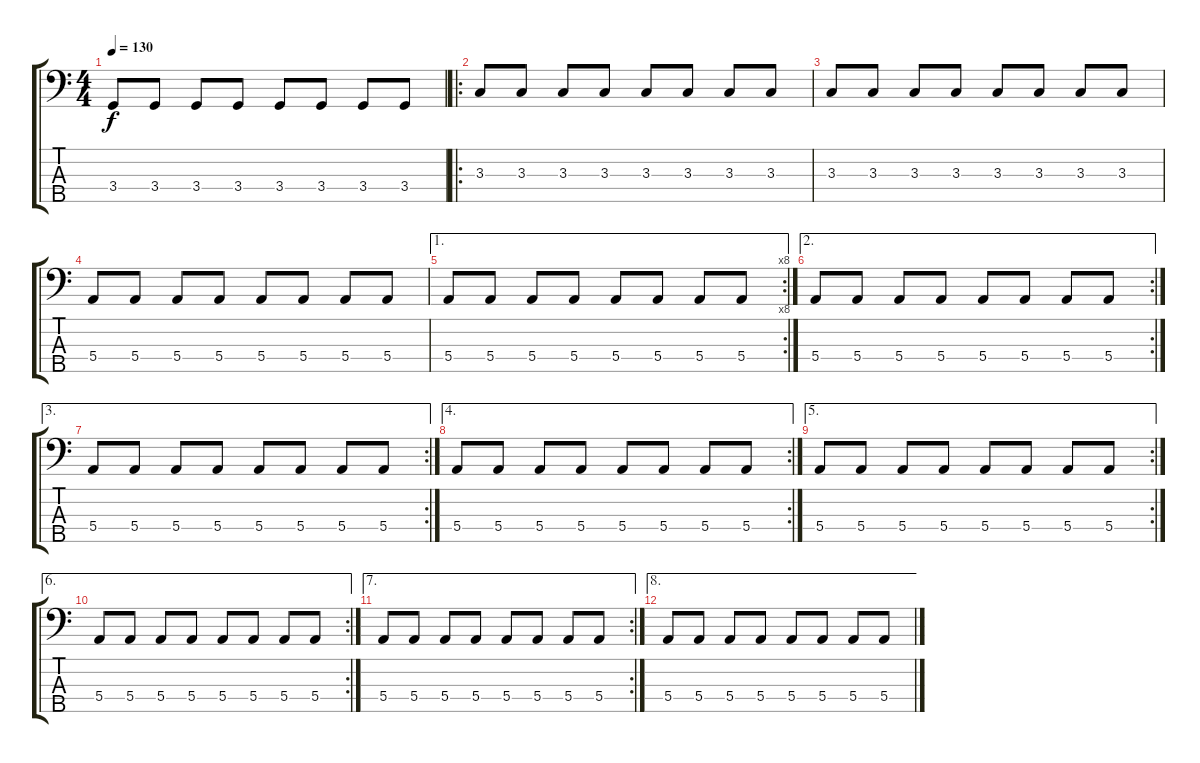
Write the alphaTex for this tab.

\track "" {instrument electricbassfinger}
\staff {score tabs}
\tuning (G2 D2 A1 E1 B0) {hide}
\ts (4 4)
\tempo 130
\clef f4
\ks c
3.4.8{dy f} 3.4.8 3.4.8 3.4.8 3.4.8 3.4.8 3.4.8 3.4.8 |
\ro
3.3.8 3.3.8 3.3.8 3.3.8 3.3.8 3.3.8 3.3.8 3.3.8 |
3.3.8 3.3.8 3.3.8 3.3.8 3.3.8 3.3.8 3.3.8 3.3.8 |
5.4.8 5.4.8 5.4.8 5.4.8 5.4.8 5.4.8 5.4.8 5.4.8 |
\ae 1
\rc 8
5.4.8 5.4.8 5.4.8 5.4.8 5.4.8 5.4.8 5.4.8 5.4.8 |
\ae 2
\rc 2
5.4.8 5.4.8 5.4.8 5.4.8 5.4.8 5.4.8 5.4.8 5.4.8 |
\ae 3
\rc 2
5.4.8 5.4.8 5.4.8 5.4.8 5.4.8 5.4.8 5.4.8 5.4.8 |
\ae 4
\rc 2
5.4.8 5.4.8 5.4.8 5.4.8 5.4.8 5.4.8 5.4.8 5.4.8 |
\ae 5
\rc 2
5.4.8 5.4.8 5.4.8 5.4.8 5.4.8 5.4.8 5.4.8 5.4.8 |
\ae 6
\rc 2
5.4.8 5.4.8 5.4.8 5.4.8 5.4.8 5.4.8 5.4.8 5.4.8 |
\ae 7
\rc 2
5.4.8 5.4.8 5.4.8 5.4.8 5.4.8 5.4.8 5.4.8 5.4.8 |
\ae 8
5.4.8 5.4.8 5.4.8 5.4.8 5.4.8 5.4.8 5.4.8 5.4.8
